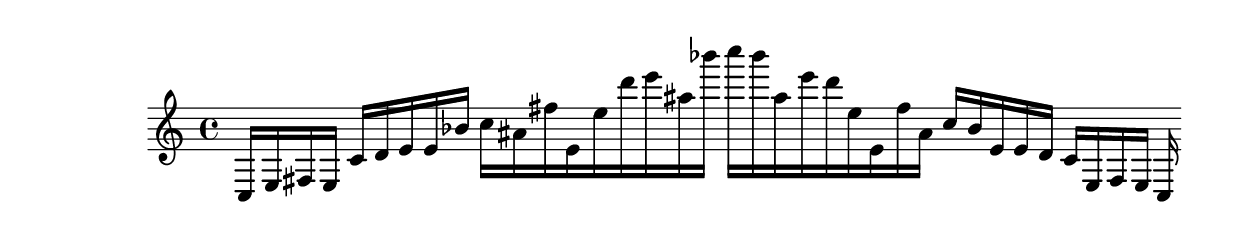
% z vector: tensor([[ 0.4462,  1.6527, -1.5179, -3.1884, -0.3113, -0.4732, -2.9338, -0.9903,-0.7683,  0.9915, -1.1520,  0.3094,  2.1420, -1.2884, -1.1375, -2.5806]])
\new PianoStaff <<
\cadenzaOn
\new Staff = "right" {
\clef treble
    c16 [ e fis e ]
    c' [ d' e' e' bes' ]
    c'' [ ais' fis'' e' e'' d''' e''' ais'' bes''' ]
    c'''' [ bes''' ais'' e''' d''' e'' e' fis'' ais' ]
    c'' [ bes' e' e' d' ]
    c' [ e fis e ]
    c
}
>>
